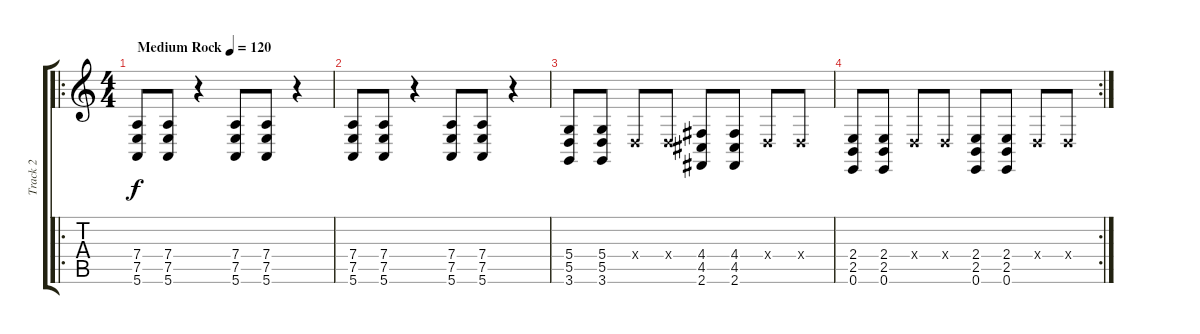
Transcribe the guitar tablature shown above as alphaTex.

\track ("Track 2" "Track 2") {instrument synthvoice}
\staff {score tabs}
\tuning (E4 B3 G3 D3 A2 E2) {hide}
\ro
\ts (4 4)
\tempo (120 "Medium Rock")
\clef g2
\ks c
(7.4 7.5 5.6).8{dy f instrument synthvoice} (7.4 7.5 5.6).8 r.4 (7.4 7.5 5.6).8 (7.4 7.5 5.6).8 r.4 |
(7.4 7.5 5.6).8 (7.4 7.5 5.6).8 r.4 (7.4 7.5 5.6).8 (7.4 7.5 5.6).8 r.4 |
(5.4 5.5 3.6).8 (5.4 5.5 3.6).8 0.4{x}.8 0.4{x}.8 (4.4 4.5 2.6).8 (4.4 4.5 2.6).8 0.4{x}.8 0.4{x}.8 |
\rc 2
(2.4 2.5 0.6).8 (2.4 2.5 0.6).8 0.4{x}.8 0.4{x}.8 (2.4 2.5 0.6).8 (2.4 2.5 0.6).8 0.4{x}.8 0.4{x}.8
